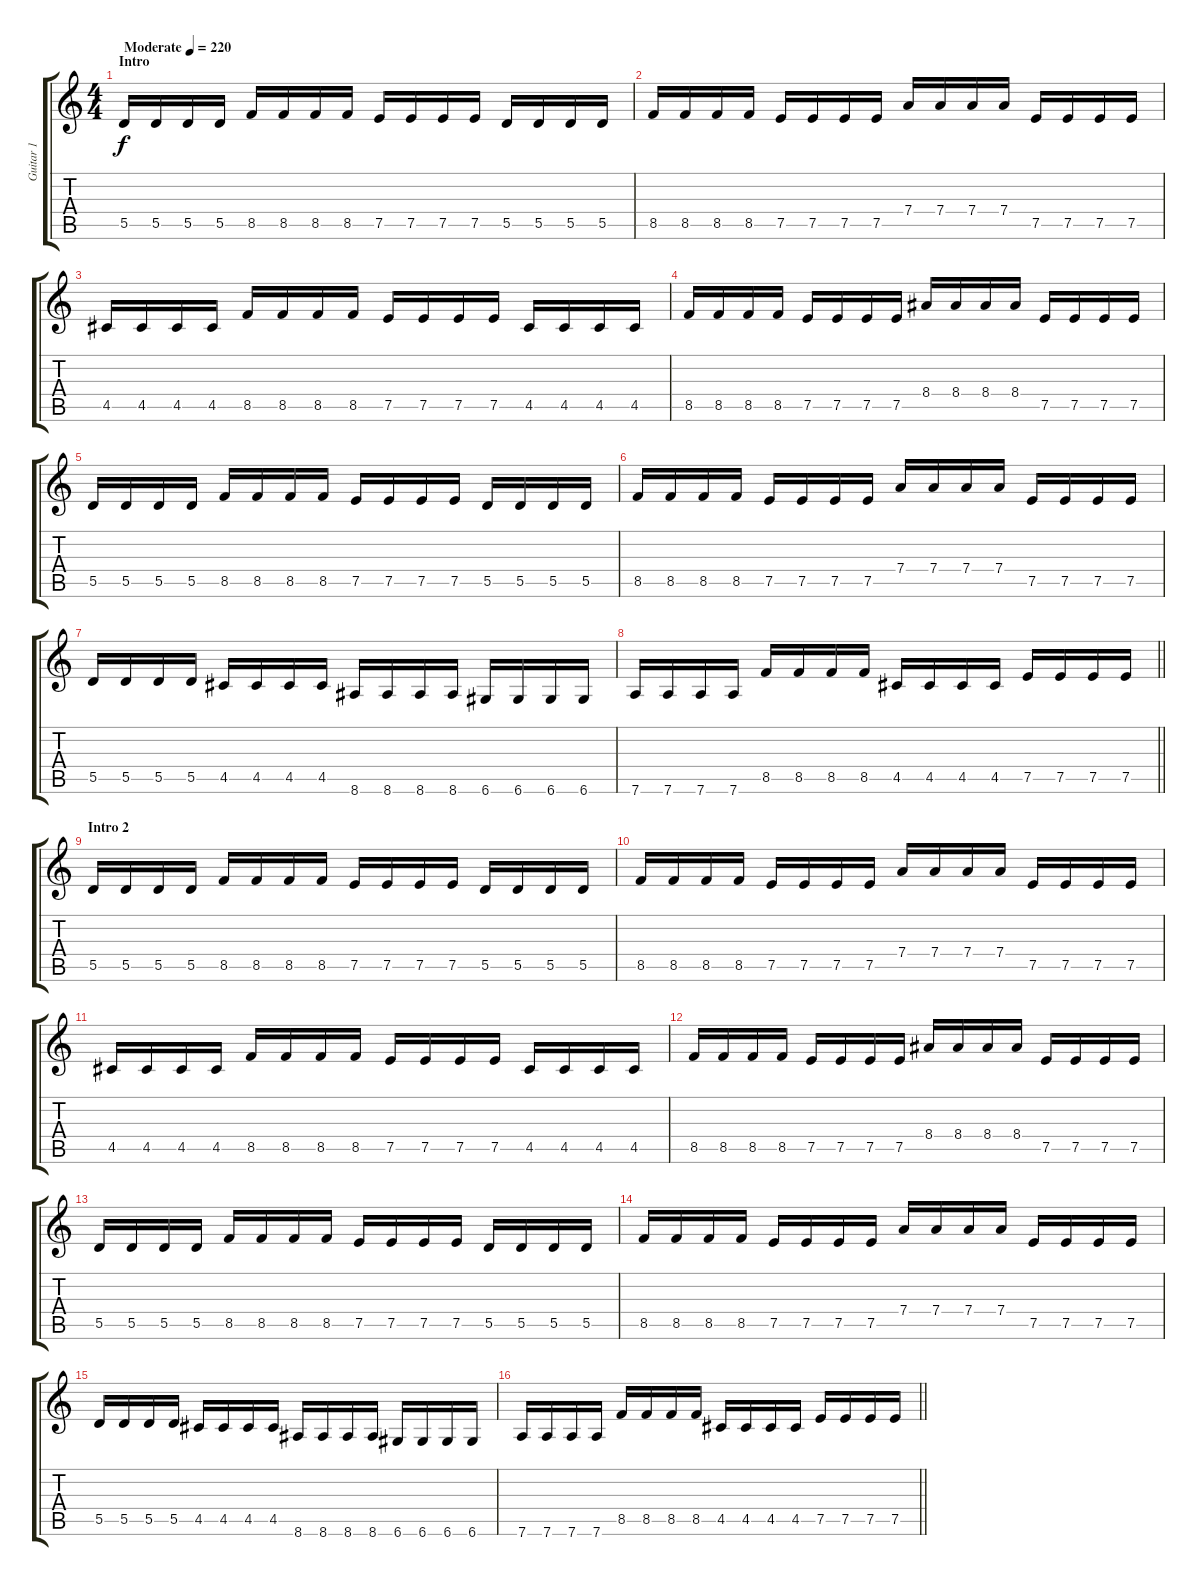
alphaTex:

\track ("Guitar 1" "Guitar 1") {instrument distortionguitar}
\staff {score tabs}
\tuning (E4 B3 G3 D3 A2 D2) {hide}
\ts (4 4)
\section ("" "Intro")
\tempo (220 "Moderate")
\clef g2
\ks c
5.5.16{dy f instrument distortionguitar} 5.5.16 5.5.16 5.5.16 8.5.16 8.5.16 8.5.16 8.5.16 7.5.16 7.5.16 7.5.16 7.5.16 5.5.16 5.5.16 5.5.16 5.5.16 |
8.5.16 8.5.16 8.5.16 8.5.16 7.5.16 7.5.16 7.5.16 7.5.16 7.4.16 7.4.16 7.4.16 7.4.16 7.5.16 7.5.16 7.5.16 7.5.16 |
4.5.16 4.5.16 4.5.16 4.5.16 8.5.16 8.5.16 8.5.16 8.5.16 7.5.16 7.5.16 7.5.16 7.5.16 4.5.16 4.5.16 4.5.16 4.5.16 |
8.5.16 8.5.16 8.5.16 8.5.16 7.5.16 7.5.16 7.5.16 7.5.16 8.4.16 8.4.16 8.4.16 8.4.16 7.5.16 7.5.16 7.5.16 7.5.16 |
5.5.16 5.5.16 5.5.16 5.5.16 8.5.16 8.5.16 8.5.16 8.5.16 7.5.16 7.5.16 7.5.16 7.5.16 5.5.16 5.5.16 5.5.16 5.5.16 |
8.5.16 8.5.16 8.5.16 8.5.16 7.5.16 7.5.16 7.5.16 7.5.16 7.4.16 7.4.16 7.4.16 7.4.16 7.5.16 7.5.16 7.5.16 7.5.16 |
5.5.16 5.5.16 5.5.16 5.5.16 4.5.16 4.5.16 4.5.16 4.5.16 8.6.16 8.6.16 8.6.16 8.6.16 6.6.16 6.6.16 6.6.16 6.6.16 |
\barLineRight lightlight
7.6.16 7.6.16 7.6.16 7.6.16 8.5.16 8.5.16 8.5.16 8.5.16 4.5.16 4.5.16 4.5.16 4.5.16 7.5.16 7.5.16 7.5.16 7.5.16 |
\section ("" "Intro 2")
5.5.16 5.5.16 5.5.16 5.5.16 8.5.16 8.5.16 8.5.16 8.5.16 7.5.16 7.5.16 7.5.16 7.5.16 5.5.16 5.5.16 5.5.16 5.5.16 |
8.5.16 8.5.16 8.5.16 8.5.16 7.5.16 7.5.16 7.5.16 7.5.16 7.4.16 7.4.16 7.4.16 7.4.16 7.5.16 7.5.16 7.5.16 7.5.16 |
4.5.16 4.5.16 4.5.16 4.5.16 8.5.16 8.5.16 8.5.16 8.5.16 7.5.16 7.5.16 7.5.16 7.5.16 4.5.16 4.5.16 4.5.16 4.5.16 |
8.5.16 8.5.16 8.5.16 8.5.16 7.5.16 7.5.16 7.5.16 7.5.16 8.4.16 8.4.16 8.4.16 8.4.16 7.5.16 7.5.16 7.5.16 7.5.16 |
5.5.16 5.5.16 5.5.16 5.5.16 8.5.16 8.5.16 8.5.16 8.5.16 7.5.16 7.5.16 7.5.16 7.5.16 5.5.16 5.5.16 5.5.16 5.5.16 |
8.5.16 8.5.16 8.5.16 8.5.16 7.5.16 7.5.16 7.5.16 7.5.16 7.4.16 7.4.16 7.4.16 7.4.16 7.5.16 7.5.16 7.5.16 7.5.16 |
5.5.16 5.5.16 5.5.16 5.5.16 4.5.16 4.5.16 4.5.16 4.5.16 8.6.16 8.6.16 8.6.16 8.6.16 6.6.16 6.6.16 6.6.16 6.6.16 |
\barLineRight lightlight
7.6.16 7.6.16 7.6.16 7.6.16 8.5.16 8.5.16 8.5.16 8.5.16 4.5.16 4.5.16 4.5.16 4.5.16 7.5.16 7.5.16 7.5.16 7.5.16
